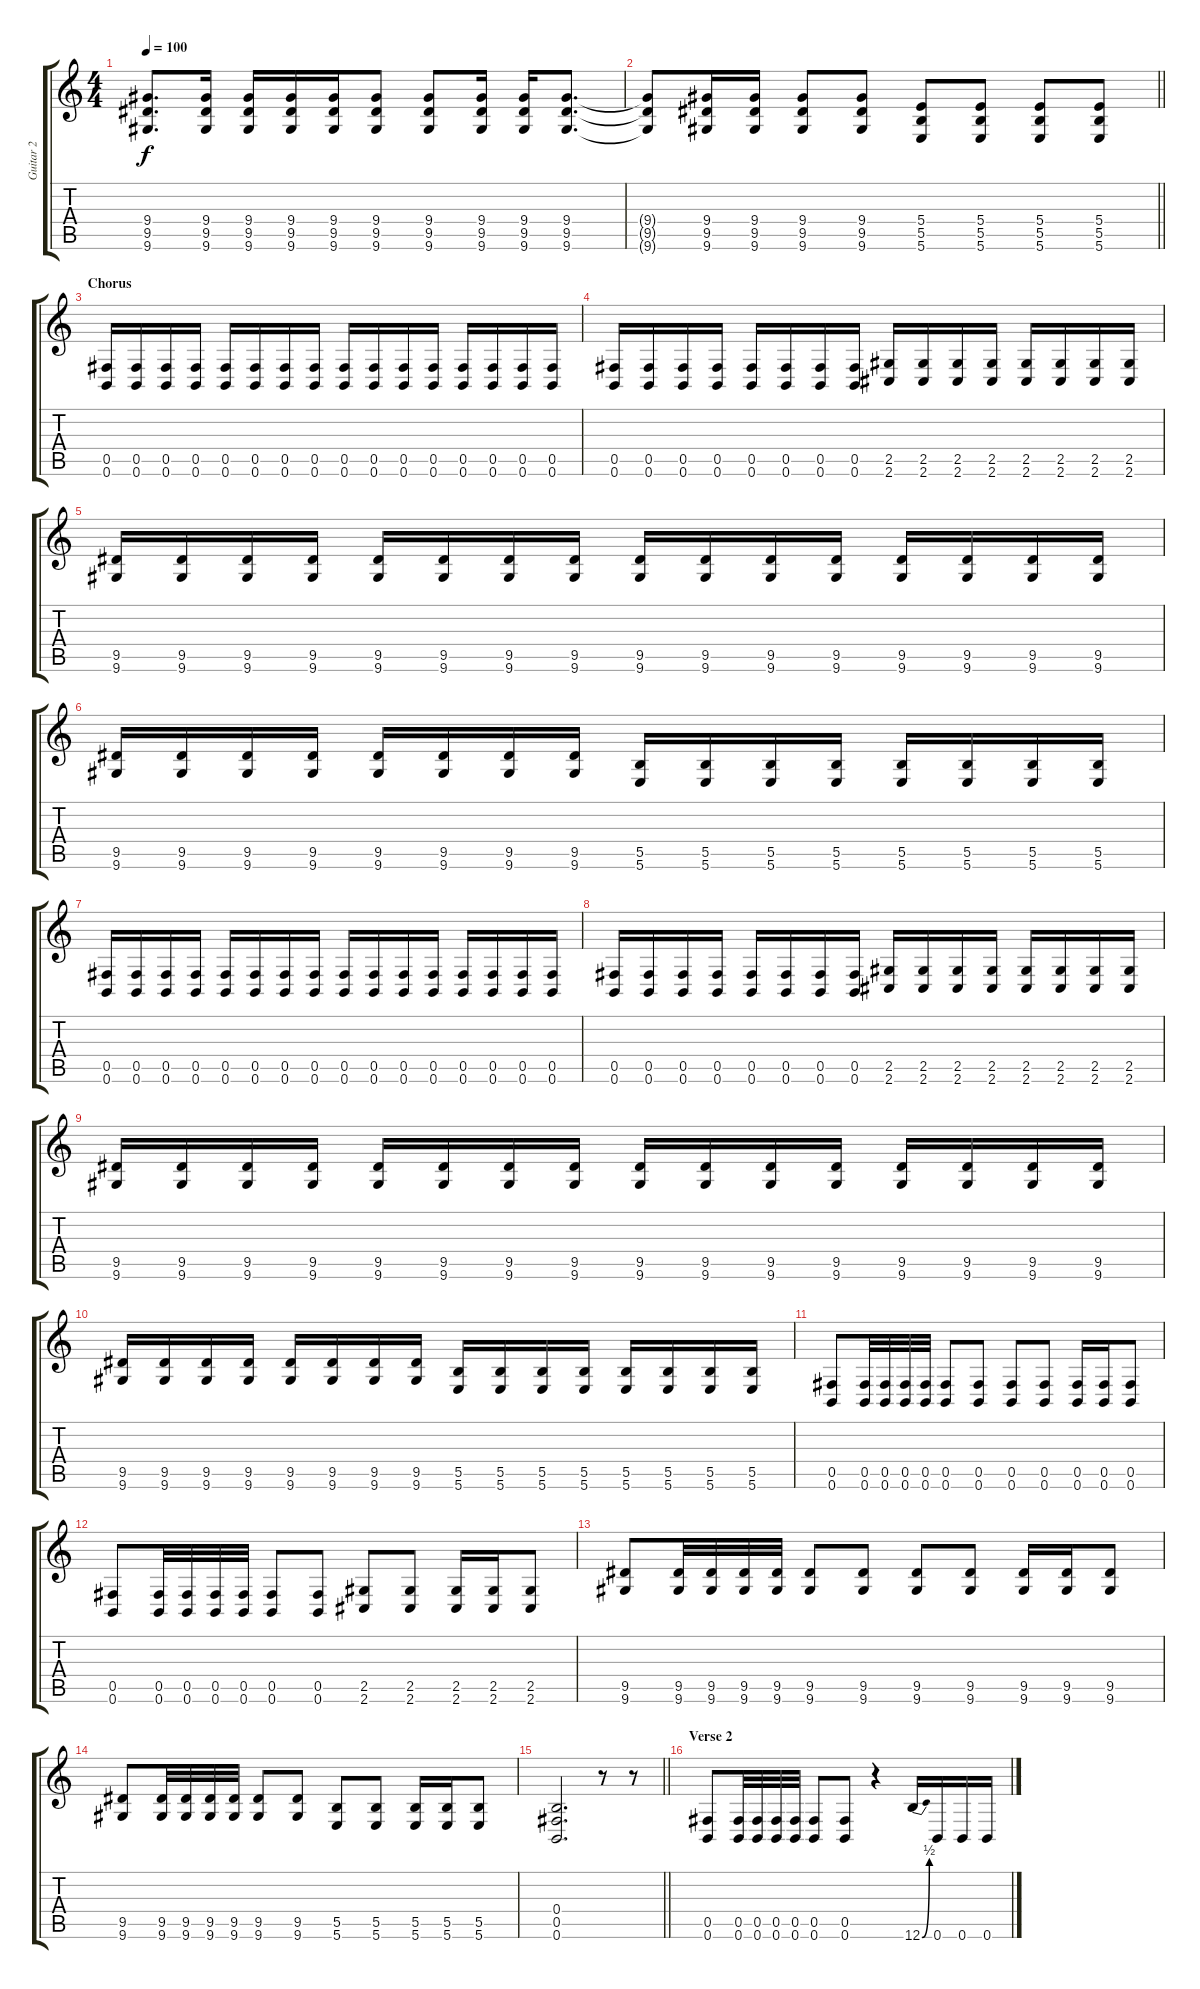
\track ("Guitar 2" "Guitar 2") {instrument distortionguitar}
\staff {score tabs}
\tuning (Db4 Ab3 E3 B2 Gb2 B1) {hide}
\ts (4 4)
\tempo 100
\clef g2
\ks c
(9.4 9.5 9.6).8{d dy f} (9.4 9.5 9.6).16 (9.4 9.5 9.6).16 (9.4 9.5 9.6).16 (9.4 9.5 9.6).16 (9.4 9.5 9.6).8 (9.4 9.5 9.6).8 (9.4 9.5 9.6).16 (9.4 9.5 9.6).16 (9.4 9.5 9.6).8{d} |
\barLineRight lightlight
(9.4{t} 9.5{t} 9.6{t}).8 (9.4 9.5 9.6).16 (9.4 9.5 9.6).16 (9.4 9.5 9.6).8 (9.4 9.5 9.6).8 (5.4 5.5 5.6).8 (5.4 5.5 5.6).8 (5.4 5.5 5.6).8 (5.4 5.5 5.6).8 |
\section ("" "Chorus")
(0.5 0.6).16 (0.5 0.6).16 (0.5 0.6).16 (0.5 0.6).16 (0.5 0.6).16 (0.5 0.6).16 (0.5 0.6).16 (0.5 0.6).16 (0.5 0.6).16 (0.5 0.6).16 (0.5 0.6).16 (0.5 0.6).16 (0.5 0.6).16 (0.5 0.6).16 (0.5 0.6).16 (0.5 0.6).16 |
(0.5 0.6).16 (0.5 0.6).16 (0.5 0.6).16 (0.5 0.6).16 (0.5 0.6).16 (0.5 0.6).16 (0.5 0.6).16 (0.5 0.6).16 (2.5 2.6).16 (2.5 2.6).16 (2.5 2.6).16 (2.5 2.6).16 (2.5 2.6).16 (2.5 2.6).16 (2.5 2.6).16 (2.5 2.6).16 |
(9.5 9.6).16 (9.5 9.6).16 (9.5 9.6).16 (9.5 9.6).16 (9.5 9.6).16 (9.5 9.6).16 (9.5 9.6).16 (9.5 9.6).16 (9.5 9.6).16 (9.5 9.6).16 (9.5 9.6).16 (9.5 9.6).16 (9.5 9.6).16 (9.5 9.6).16 (9.5 9.6).16 (9.5 9.6).16 |
(9.5 9.6).16 (9.5 9.6).16 (9.5 9.6).16 (9.5 9.6).16 (9.5 9.6).16 (9.5 9.6).16 (9.5 9.6).16 (9.5 9.6).16 (5.5 5.6).16 (5.5 5.6).16 (5.5 5.6).16 (5.5 5.6).16 (5.5 5.6).16 (5.5 5.6).16 (5.5 5.6).16 (5.5 5.6).16 |
(0.5 0.6).16 (0.5 0.6).16 (0.5 0.6).16 (0.5 0.6).16 (0.5 0.6).16 (0.5 0.6).16 (0.5 0.6).16 (0.5 0.6).16 (0.5 0.6).16 (0.5 0.6).16 (0.5 0.6).16 (0.5 0.6).16 (0.5 0.6).16 (0.5 0.6).16 (0.5 0.6).16 (0.5 0.6).16 |
(0.5 0.6).16 (0.5 0.6).16 (0.5 0.6).16 (0.5 0.6).16 (0.5 0.6).16 (0.5 0.6).16 (0.5 0.6).16 (0.5 0.6).16 (2.5 2.6).16 (2.5 2.6).16 (2.5 2.6).16 (2.5 2.6).16 (2.5 2.6).16 (2.5 2.6).16 (2.5 2.6).16 (2.5 2.6).16 |
(9.5 9.6).16 (9.5 9.6).16 (9.5 9.6).16 (9.5 9.6).16 (9.5 9.6).16 (9.5 9.6).16 (9.5 9.6).16 (9.5 9.6).16 (9.5 9.6).16 (9.5 9.6).16 (9.5 9.6).16 (9.5 9.6).16 (9.5 9.6).16 (9.5 9.6).16 (9.5 9.6).16 (9.5 9.6).16 |
(9.5 9.6).16 (9.5 9.6).16 (9.5 9.6).16 (9.5 9.6).16 (9.5 9.6).16 (9.5 9.6).16 (9.5 9.6).16 (9.5 9.6).16 (5.5 5.6).16 (5.5 5.6).16 (5.5 5.6).16 (5.5 5.6).16 (5.5 5.6).16 (5.5 5.6).16 (5.5 5.6).16 (5.5 5.6).16 |
(0.5 0.6).8 (0.5 0.6).32 (0.5 0.6).32 (0.5 0.6).32 (0.5 0.6).32 (0.5 0.6).8 (0.5 0.6).8 (0.5 0.6).8 (0.5 0.6).8 (0.5 0.6).16 (0.5 0.6).16 (0.5 0.6).8 |
(0.5 0.6).8 (0.5 0.6).32 (0.5 0.6).32 (0.5 0.6).32 (0.5 0.6).32 (0.5 0.6).8 (0.5 0.6).8 (2.5 2.6).8 (2.5 2.6).8 (2.5 2.6).16 (2.5 2.6).16 (2.5 2.6).8 |
(9.5 9.6).8 (9.5 9.6).32 (9.5 9.6).32 (9.5 9.6).32 (9.5 9.6).32 (9.5 9.6).8 (9.5 9.6).8 (9.5 9.6).8 (9.5 9.6).8 (9.5 9.6).16 (9.5 9.6).16 (9.5 9.6).8 |
(9.5 9.6).8 (9.5 9.6).32 (9.5 9.6).32 (9.5 9.6).32 (9.5 9.6).32 (9.5 9.6).8 (9.5 9.6).8 (5.5 5.6).8 (5.5 5.6).8 (5.5 5.6).16 (5.5 5.6).16 (5.5 5.6).8 |
\barLineRight lightlight
(0.4 0.5 0.6).2{d} r.8 r.8 |
\section ("" "Verse 2")
(0.5 0.6).8 (0.5 0.6).32 (0.5 0.6).32 (0.5 0.6).32 (0.5 0.6).32 (0.5 0.6).8 (0.5 0.6).8 r.4 12.6{be (bend 0 0 60 2)}.16 0.6.16 0.6.16 0.6.16
